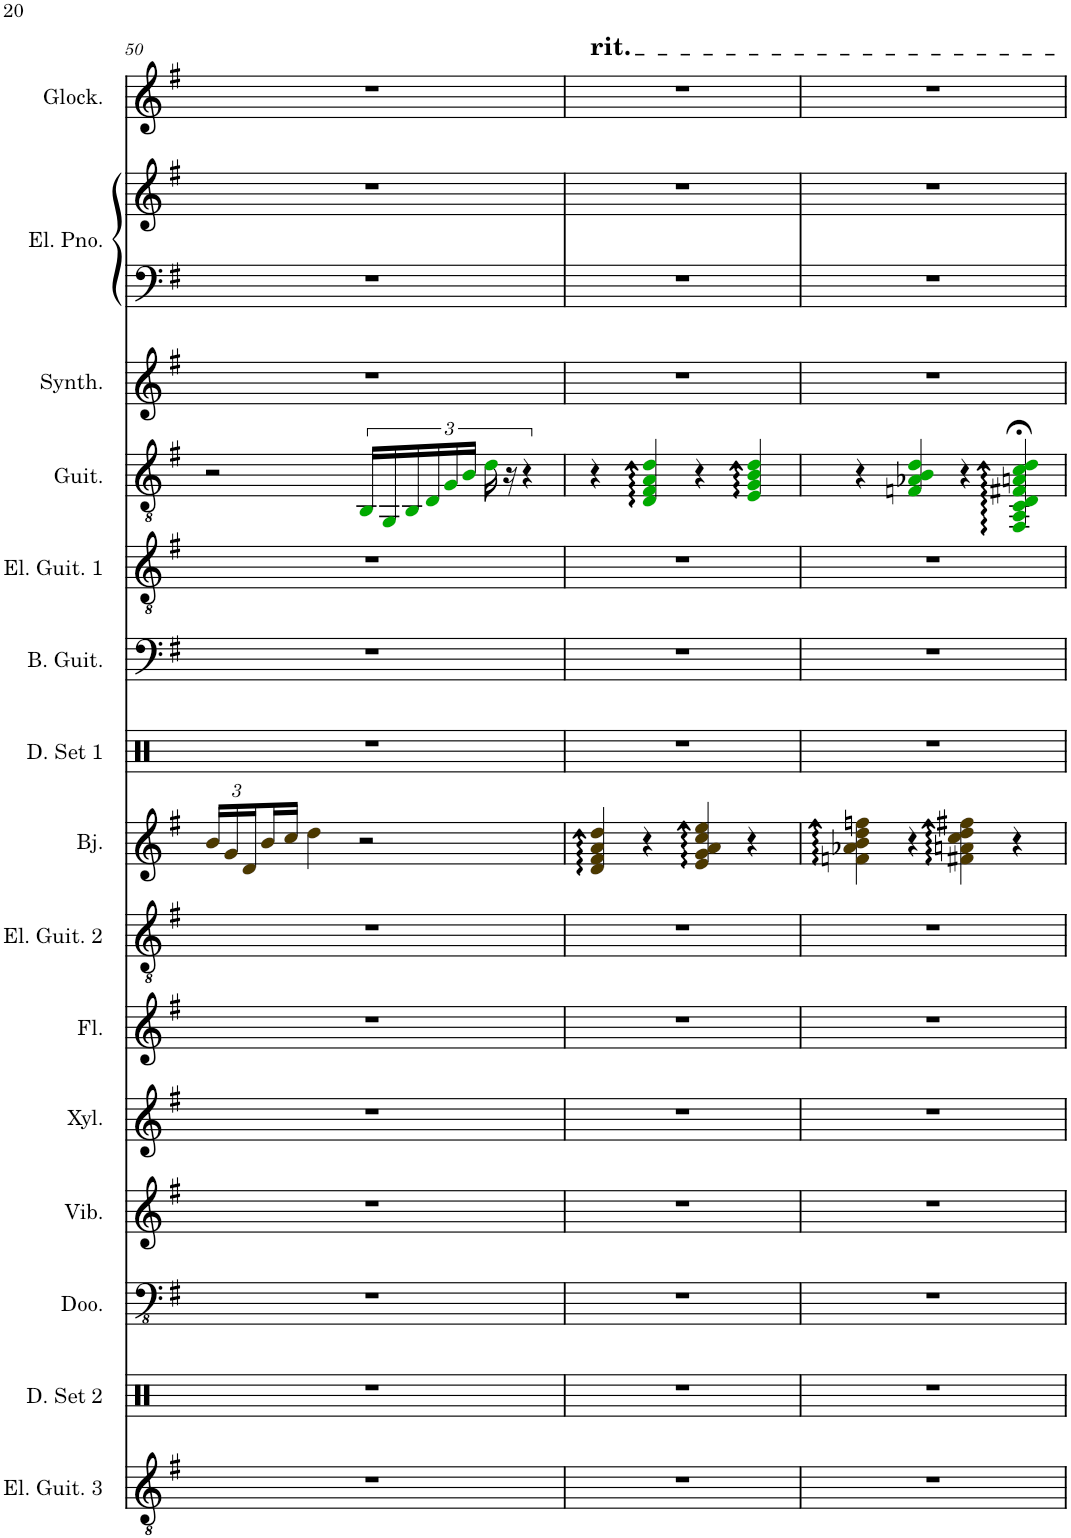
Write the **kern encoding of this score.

**kern	**kern	**kern	**kern	**kern	**kern	**kern	**kern	**kern	**kern	**kern	**kern	**kern	**kern	**kern	**kern
*part15	*part14	*part13	*part12	*part11	*part10	*part9	*part8	*part7	*part6	*part5	*part4	*part3	*part2	*part2	*part1
*staff16	*staff15	*staff14	*staff13	*staff12	*staff11	*staff10	*staff9	*staff8	*staff7	*staff6	*staff5	*staff4	*staff3	*staff2	*staff1
*I"Electric Guitar 3	*I"Drumset 2	*I"Didgeridoo	*I"Vibraphone	*I"Xylophone	*I"Flute	*I"Electric Guitar 2	*I"Banjo	*I"Drumset 1	*I"Bass Guitar	*I"Electric Guitar 1	*I"Guitar	*I"Square Synthesizer	*I"Electric Piano	*	*I"Glockenspiel
*I'El. Guit. 3	*I'D. Set 2	*I'Doo.	*I'Vib.	*I'Xyl.	*I'Fl.	*I'El. Guit. 2	*I'Bj.	*I'D. Set 1	*I'B. Guit.	*I'El. Guit. 1	*I'Guit.	*I'Synth.	*I'El. Pno.	*	*I'Glock.
!!LO:PB:g=z
*clefGv2	*clefX	*clefFv4	*clefG2	*clefG2	*clefG2	*clefGv2	*clefG2	*clefX	*clefF4	*clefGv2	*clefGv2	*clefG2	*clefF4	*clefG2	*clefG2
*	*	*	*	*Trd-7c-12	*	*	*	*	*Trd7c12	*	*	*	*	*	*Trd-14c-24
*k[f#]	*k[]	*k[f#]	*k[f#]	*k[f#]	*k[f#]	*k[f#]	*k[f#]	*k[]	*k[f#]	*k[f#]	*k[f#]	*k[f#]	*k[f#]	*k[f#]	*k[f#]
*M4/4	*M4/4	*M4/4	*M4/4	*M4/4	*M4/4	*M4/4	*M4/4	*M4/4	*M4/4	*M4/4	*M4/4	*M4/4	*M4/4	*M4/4	*M4/4
*	*	*	*	*	*	*	*Xbrackettup	*	*	*	*	*	*	*	*
=50	=50	=50	=50	=50	=50	=50	=50	=50	=50	=50	=50	=50	=50	=50	=50
1r	1r	1r	1r	1r	1r	1r	24bi/LL	1r	1r	1r	2r	1r	1r	1r	1r
.	.	.	.	.	.	.	24gi/	.	.	.	.	.	.	.	.
.	.	.	.	.	.	.	24di/	.	.	.	.	.	.	.	.
.	.	.	.	.	.	.	16bi/	.	.	.	.	.	.	.	.
.	.	.	.	.	.	.	16cci/JJ	.	.	.	.	.	.	.	.
.	.	.	.	.	.	.	4ddi\	.	.	.	.	.	.	.	.
.	.	.	.	.	.	.	2r	.	.	.	24BBj/LL	.	.	.	.
.	.	.	.	.	.	.	.	.	.	.	24GGj/	.	.	.	.
.	.	.	.	.	.	.	.	.	.	.	24BBj/	.	.	.	.
.	.	.	.	.	.	.	.	.	.	.	24Dj/	.	.	.	.
.	.	.	.	.	.	.	.	.	.	.	24Gj/	.	.	.	.
.	.	.	.	.	.	.	.	.	.	.	24Bj/JJ	.	.	.	.
.	.	.	.	.	.	.	.	.	.	.	24dj\	.	.	.	.
.	.	.	.	.	.	.	.	.	.	.	24r	.	.	.	.
.	.	.	.	.	.	.	.	.	.	.	6r	.	.	.	.
=51	=51	=51	=51	=51	=51	=51	=51	=51	=51	=51	=51	=51	=51	=51	=51
!	!	!	!	!	!	!	!	!	!	!	!	!	!	!	!LO:TX:a:t=rit.
1r	1r	1r	1r	1r	1r	1r	4di/:: 4f#i/:: 4ai/:: 4ddi/::	1r	1r	1r	4r	1r	1r	1r	1r
.	.	.	.	.	.	.	4r	.	.	.	4Dj/:: 4F#j/:: 4Aj/:: 4dj/::	.	.	.	.
.	.	.	.	.	.	.	4ei/:: 4gi/:: 4ai/:: 4cci/:: 4eei/::	.	.	.	4r	.	.	.	.
.	.	.	.	.	.	.	4r	.	.	.	4Ej/:: 4Gj/:: 4Bj/:: 4dj/::	.	.	.	.
=52	=52	=52	=52	=52	=52	=52	=52	=52	=52	=52	=52	=52	=52	=52	=52
1r	1r	1r	1r	1r	1r	1r	4fni\:: 4a-Xi\:: 4bi\:: 4ddi\:: 4ffni\::	1r	1r	1r	4r	1r	1r	1r	1r
.	.	.	.	.	.	.	4r	.	.	.	4Fnj/ 4A-Xj/ 4Bj/ 4dj/	.	.	.	.
.	.	.	.	.	.	.	4f#Xi\:: 4ani\:: 4cci\:: 4ddi\:: 4ff#Xi\::	.	.	.	4r	.	.	.	.
.	.	.	.	.	.	.	4r	.	.	.	4FF#j/::;< 4AAj/::;< 4Cj/::;< 4Dj/::;< 4F#Xj/::;< 4Anj/::;< 4cj/::;< 4dj/::;<	.	.	.	.
=	=	=	=	=	=	=	=	=	=	=	=	=	=	=	=
*-	*-	*-	*-	*-	*-	*-	*-	*-	*-	*-	*-	*-	*-	*-	*-
